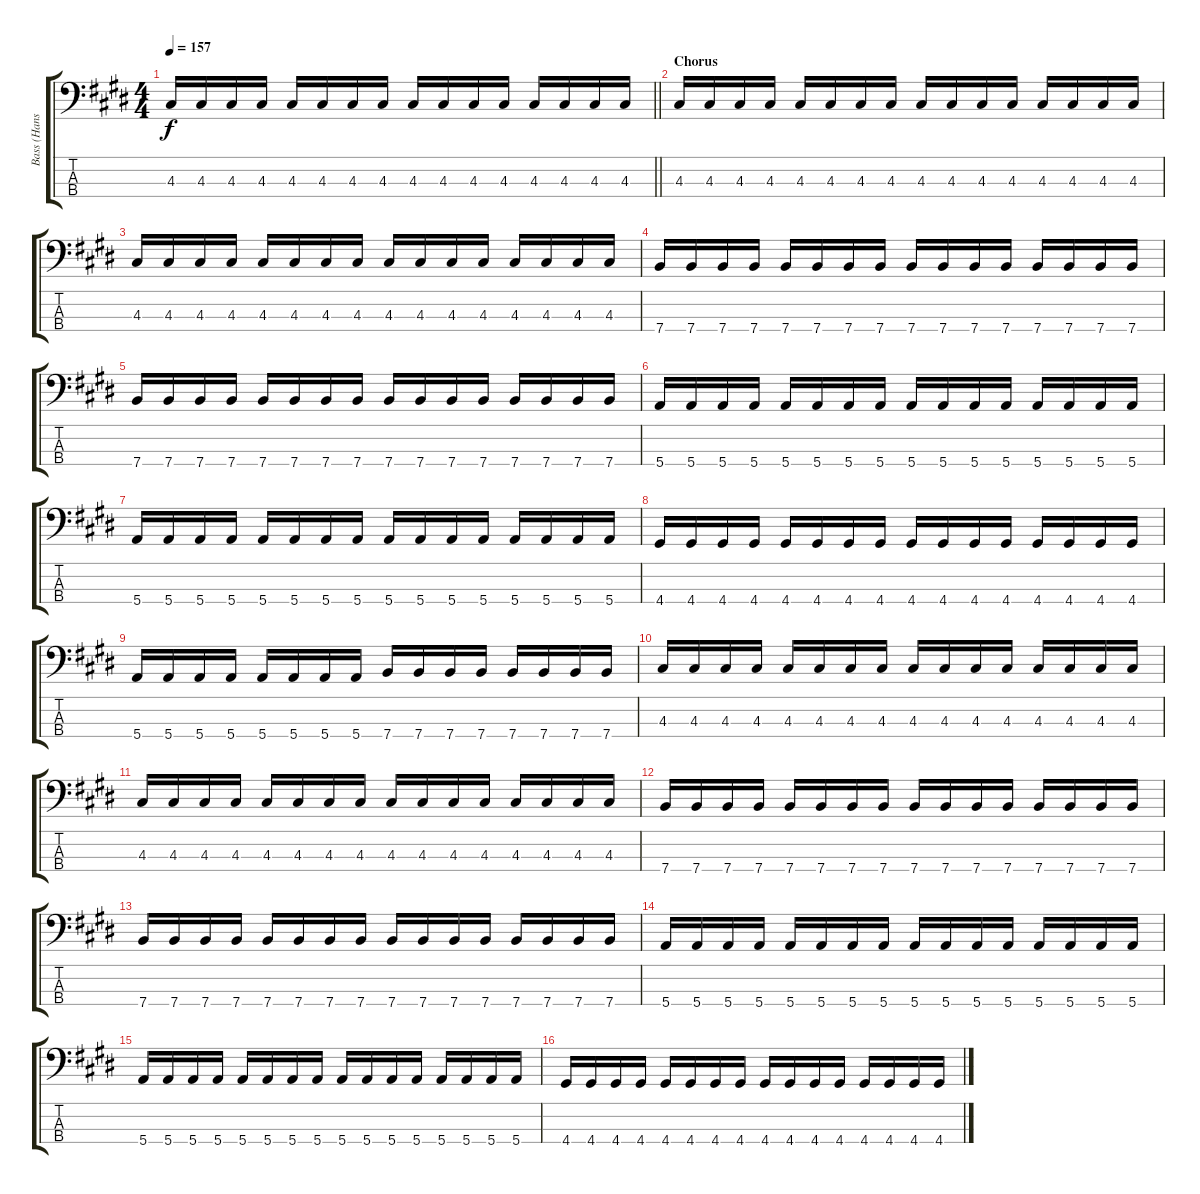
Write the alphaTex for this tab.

\track ("Bass (Hansi Kursch)" "Bass (Hans") {instrument electricbassfinger}
\staff {score tabs}
\tuning (G2 D2 A1 E1) {hide}
\ts (4 4)
\tempo 157
\clef f4
\barLineRight lightlight
\ks c#minor
4.3.16{dy f} 4.3.16 4.3.16 4.3.16 4.3.16 4.3.16 4.3.16 4.3.16 4.3.16 4.3.16 4.3.16 4.3.16 4.3.16 4.3.16 4.3.16 4.3.16 |
\section ("" "Chorus")
4.3.16 4.3.16 4.3.16 4.3.16 4.3.16 4.3.16 4.3.16 4.3.16 4.3.16 4.3.16 4.3.16 4.3.16 4.3.16 4.3.16 4.3.16 4.3.16 |
4.3.16 4.3.16 4.3.16 4.3.16 4.3.16 4.3.16 4.3.16 4.3.16 4.3.16 4.3.16 4.3.16 4.3.16 4.3.16 4.3.16 4.3.16 4.3.16 |
7.4.16 7.4.16 7.4.16 7.4.16 7.4.16 7.4.16 7.4.16 7.4.16 7.4.16 7.4.16 7.4.16 7.4.16 7.4.16 7.4.16 7.4.16 7.4.16 |
7.4.16 7.4.16 7.4.16 7.4.16 7.4.16 7.4.16 7.4.16 7.4.16 7.4.16 7.4.16 7.4.16 7.4.16 7.4.16 7.4.16 7.4.16 7.4.16 |
5.4.16 5.4.16 5.4.16 5.4.16 5.4.16 5.4.16 5.4.16 5.4.16 5.4.16 5.4.16 5.4.16 5.4.16 5.4.16 5.4.16 5.4.16 5.4.16 |
5.4.16 5.4.16 5.4.16 5.4.16 5.4.16 5.4.16 5.4.16 5.4.16 5.4.16 5.4.16 5.4.16 5.4.16 5.4.16 5.4.16 5.4.16 5.4.16 |
4.4.16 4.4.16 4.4.16 4.4.16 4.4.16 4.4.16 4.4.16 4.4.16 4.4.16 4.4.16 4.4.16 4.4.16 4.4.16 4.4.16 4.4.16 4.4.16 |
5.4.16 5.4.16 5.4.16 5.4.16 5.4.16 5.4.16 5.4.16 5.4.16 7.4.16 7.4.16 7.4.16 7.4.16 7.4.16 7.4.16 7.4.16 7.4.16 |
4.3.16 4.3.16 4.3.16 4.3.16 4.3.16 4.3.16 4.3.16 4.3.16 4.3.16 4.3.16 4.3.16 4.3.16 4.3.16 4.3.16 4.3.16 4.3.16 |
4.3.16 4.3.16 4.3.16 4.3.16 4.3.16 4.3.16 4.3.16 4.3.16 4.3.16 4.3.16 4.3.16 4.3.16 4.3.16 4.3.16 4.3.16 4.3.16 |
7.4.16 7.4.16 7.4.16 7.4.16 7.4.16 7.4.16 7.4.16 7.4.16 7.4.16 7.4.16 7.4.16 7.4.16 7.4.16 7.4.16 7.4.16 7.4.16 |
7.4.16 7.4.16 7.4.16 7.4.16 7.4.16 7.4.16 7.4.16 7.4.16 7.4.16 7.4.16 7.4.16 7.4.16 7.4.16 7.4.16 7.4.16 7.4.16 |
5.4.16 5.4.16 5.4.16 5.4.16 5.4.16 5.4.16 5.4.16 5.4.16 5.4.16 5.4.16 5.4.16 5.4.16 5.4.16 5.4.16 5.4.16 5.4.16 |
5.4.16 5.4.16 5.4.16 5.4.16 5.4.16 5.4.16 5.4.16 5.4.16 5.4.16 5.4.16 5.4.16 5.4.16 5.4.16 5.4.16 5.4.16 5.4.16 |
4.4.16 4.4.16 4.4.16 4.4.16 4.4.16 4.4.16 4.4.16 4.4.16 4.4.16 4.4.16 4.4.16 4.4.16 4.4.16 4.4.16 4.4.16 4.4.16
